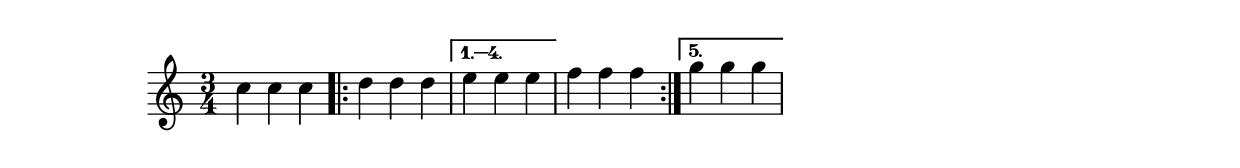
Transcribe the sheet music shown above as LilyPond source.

%% DO NOT EDIT this file manually; it is automatically
%% generated from LSR http://lsr.dsi.unimi.it
%% Make any changes in LSR itself, or in Documentation/snippets/new/ ,
%% and then run scripts/auxiliar/makelsr.py
%%
%% This file is in the public domain.
\version "2.17.25"

\header {
  lsrtags = "repeats"

  texidoc = "
By default, the volta brackets will be drawn over all of the
alternative music, but it is possible to shorten them by setting
@code{voltaSpannerDuration}.  In the next example, the bracket only
lasts one measure, which is a duration of 3/4.

"
  doctitle = "Shortening volta brackets"
} % begin verbatim


\relative c'' {
  \time 3/4
  c4 c c
  \set Score.voltaSpannerDuration = #(ly:make-moment 3/4)
  \repeat volta 5 { d4 d d }
  \alternative {
    {
      e4 e e
      f4 f f
    }
    { g4 g g }
  }
}
